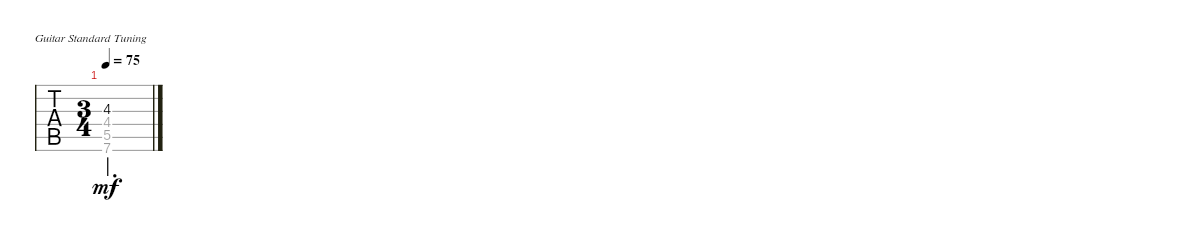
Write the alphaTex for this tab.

\defaultSystemsLayout 4
\bracketExtendMode groupsimilarinstruments
\singleTrackTrackNamePolicy hidden
\multiTrackTrackNamePolicy hidden
\firstSystemTrackNameOrientation horizontal
\otherSystemsTrackNameOrientation horizontal
\track ("Steel Guitar" "S-Gt") {solo instrument acousticguitarsteel}
\staff {tabs}
\tuning (E4 B3 G3 D3 A2 E2)
\voice
\ts (3 4)
\tempo 75
\clef g2
\ks bminor
4.3{lf 2}.2{d dy mf}
\voice
\clef g2
\ottava regular
\simile none
\ks bminor
\voice
\clef g2
\ottava regular
\simile none
\ks bminor
(7.6{lf 5} 5.5{lf 3} 4.4{lf 2}).2{dy mf beam invert}
